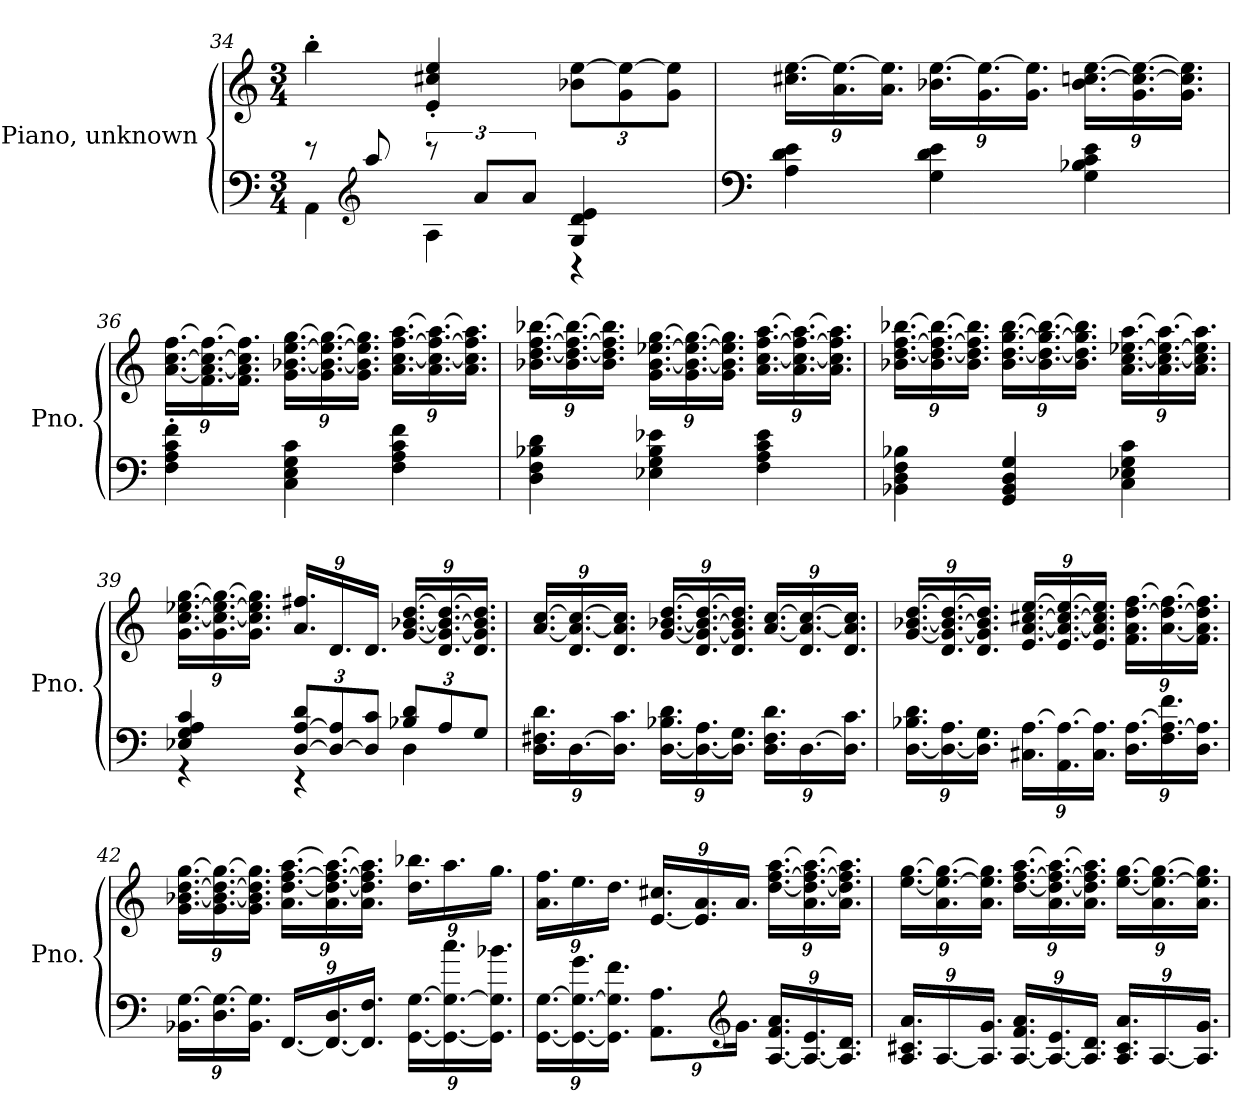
**kern	**kern
*part1	*part1
*staff2	*staff1
*I"Piano, unknown	*
*I'Pno.	*
!!LO:LB:g=z
*clefF4	*clefG2
*k[]	*k[]
*M3/4	*M3/4
=34	=34
*^	*
8r	4AA\	4bb'\
*clefG2	*	*
8aa/	.	.
12r	4A\	4e/' 4cc#X/' 4ee/'
12a/L	.	.
12a/J	.	.
*	*	*Xbrackettup
4G/ 4d/ 4e/	4r	12b-X\ [12ee\L
.	.	12g\ 12ee\_
.	.	12g\ 12ee\]J
*v	*v	*
=35	=35
*clefF4	*
4A\ 4d\ 4e\	18.cc#X\ [18.ee\LL
.	18.a\ 18.ee\_
.	18.a\ 18.ee\]JJ
4G\ 4d\ 4e\	18.b-X\ [18.ee\LL
.	18.g\ 18.ee\_
.	18.g\ 18.ee\]JJ
4G\ 4B-X\ 4c\ 4e\	18.b-\ [18.ccn\ [18.ee\LL
.	18.g\ 18.cc\_ 18.ee\_
.	18.g\ 18.cc\] 18.ee\]JJ
!!LO:LB:g=z
=36	=36
4F\' 4A\' 4c\' 4f\'	[18.a\ [18.cc\ [18.ff\LL
.	18.f\ 18.a\_ 18.cc\_ 18.ff\_
.	18.f\ 18.a\] 18.cc\] 18.ff\]JJ
4C\ 4E\ 4G\ 4c\	18.g\ [18.b-X\ [18.ee\ [18.gg\LL
.	18.g\ 18.b-\_ 18.ee\_ 18.gg\_
.	18.g\ 18.b-\] 18.ee\] 18.gg\]JJ
4F\ 4A\ 4c\ 4f\	18.a\ [18.cc\ [18.ff\ [18.aa\LL
.	18.a\ 18.cc\_ 18.ff\_ 18.aa\_
.	18.a\ 18.cc\] 18.ff\] 18.aa\]JJ
=37	=37
4D\ 4F\ 4B-X\ 4d\	18.b-X\ [18.dd\ [18.ff\ [18.bb-X\LL
.	18.b-\ 18.dd\_ 18.ff\_ 18.bb-\_
.	18.b-\ 18.dd\] 18.ff\] 18.bb-\]JJ
4E-X\ 4G\ 4B-\ 4e-X\	18.g\ [18.b-\ [18.ee-X\ [18.gg\LL
.	18.g\ 18.b-\_ 18.ee-\_ 18.gg\_
.	18.g\ 18.b-\] 18.ee-\] 18.gg\]JJ
4F\ 4A\ 4c\ 4e-\	18.a\ [18.cc\ [18.ff\ [18.aa\LL
.	18.a\ 18.cc\_ 18.ff\_ 18.aa\_
.	18.a\ 18.cc\] 18.ff\] 18.aa\]JJ
!!LO:LB:g=z
=38	=38
4BB-X\ 4D\ 4F\ 4B-X\	18.b-X\ [18.dd\ [18.ff\ [18.bb-X\LL
.	18.b-\ 18.dd\_ 18.ff\_ 18.bb-\_
.	18.b-\ 18.dd\] 18.ff\] 18.bb-\]JJ
4GG/ 4BB-/ 4D/ 4G/	18.b-\ [18.dd\ [18.gg\ [18.bb-\LL
.	18.b-\ 18.dd\_ 18.gg\_ 18.bb-\_
.	18.b-\ 18.dd\] 18.gg\] 18.bb-\]JJ
4C\ 4E-X\ 4G\ 4c\	18.a\ [18.cc\ [18.ee-X\ [18.aa\LL
.	18.a\ 18.cc\_ 18.ee-\_ 18.aa\_
.	18.a\ 18.cc\] 18.ee-\] 18.aa\]JJ
=39	=39
*^	*
4E-X/ 4G/ 4A/ 4c/	4r	18.g\ [18.cc\ [18.ee-X\ [18.gg\LL
.	.	18.g\ 18.cc\_ 18.ee-\_ 18.gg\_
.	.	18.g\ 18.cc\] 18.ee-\] 18.gg\]JJ
*Xbrackettup	*	*
[12D/ [12A/ 12d/L	4r	18.a/ 18.ff#X/LL
12D/_ 12A/]	.	18.d/
12D/] 12c/J	.	18.d/JJ
12B-X/ 12d/L	4D\	[18.g/ [18.b-X/ [18.dd/LL
12A/	.	18.d/ 18.g/_ 18.b-/_ 18.dd/_
12G/J	.	18.d/ 18.g/] 18.b-/] 18.dd/]JJ
*v	*v	*
!!LO:LB:g=z
=40	=40
18.D\ 18.F#X\ 18.d\LL	[18.a/ [18.cc/LL
[18.D\	18.d/ 18.a/_ 18.cc/_
18.D\] 18.c\JJ	18.d/ 18.a/] 18.cc/]JJ
[18.D\ 18.B-X\ 18.d\LL	[18.g/ [18.b-X/ [18.dd/LL
18.D\_ 18.A\	18.d/ 18.g/_ 18.b-/_ 18.dd/_
18.D\] 18.G\JJ	18.d/ 18.g/] 18.b-/] 18.dd/]JJ
18.D\ 18.F#\ 18.d\LL	[18.a/ [18.cc/LL
[18.D\	18.d/ 18.a/_ 18.cc/_
18.D\] 18.c\JJ	18.d/ 18.a/] 18.cc/]JJ
=41	=41
[18.D\ 18.B-X\ 18.d\LL	[18.g/ [18.b-X/ [18.dd/LL
18.D\_ 18.A\	18.d/ 18.g/_ 18.b-/_ 18.dd/_
18.D\] 18.G\JJ	18.d/ 18.g/] 18.b-/] 18.dd/]JJ
18.C#X\ [18.A\LL	18.e/ [18.a/ [18.cc#X/ [18.ee/LL
18.AA\ 18.A\_	18.e/ 18.a/_ 18.cc#/_ 18.ee/_
18.C#\ 18.A\]JJ	18.e/ 18.a/] 18.cc#/] 18.ee/]JJ
18.D\ [18.A\LL	18.f\ 18.a\ [18.dd\ [18.ff\LL
18.F\ 18.A\_ 18.f\	[18.a\ 18.dd\_ 18.ff\_
18.D\ 18.A\]JJ	18.f\ 18.a\] 18.dd\] 18.ff\]JJ
!!LO:PB:g=z
=42	=42
18.BB-X\ [18.G\LL	18.g\ [18.b-X\ [18.dd\ [18.gg\LL
18.D\ 18.G\_	18.g\ 18.b-\_ 18.dd\_ 18.gg\_
18.BB-\ 18.G\]JJ	18.g\ 18.b-\] 18.dd\] 18.gg\]JJ
[18.FF/LL	18.a\ [18.dd\ [18.ff\ [18.aa\LL
18.FF/_ 18.D/	18.a\ 18.dd\_ 18.ff\_ 18.aa\_
18.FF/] 18.F/JJ	18.a\ 18.dd\] 18.ff\] 18.aa\]JJ
[18.GG\ [18.G\LL	18.dd\ 18.bb-X\LL
18.GG\_ 18.G\_ 18.cc\	18.aa\
18.GG\] 18.G\] 18.b-X\JJ	18.gg\JJ
=43	=43
[18.GG\ [18.G\LL	18.a\ 18.ff\LL
18.GG\_ 18.G\_ 18.g\	18.ee\
18.GG\] 18.G\] 18.f\JJ	18.dd\JJ
9.AA\ 9.A\L	[18.e/ 18.cc#X/LL
.	18.e/] 18.a/
*clefG2	*
18.g\Jk	18.a/JJ
[18.A/ 18.f/ 18.a/LL	[18.dd\ [18.ff\ [18.aa\LL
18.A/_ 18.e/	18.a\ 18.dd\_ 18.ff\_ 18.aa\_
18.A/] 18.d/JJ	18.a\ 18.dd\] 18.ff\] 18.aa\]JJ
!!LO:LB:g=z
=44	=44
18.A/ 18.c#X/ 18.a/LL	[18.ee\ [18.gg\LL
[18.A/	18.a\ 18.ee\_ 18.gg\_
18.A/] 18.g/JJ	18.a\ 18.ee\] 18.gg\]JJ
[18.A/ 18.f/ 18.a/LL	[18.dd\ [18.ff\ [18.aa\LL
18.A/_ 18.e/	18.a\ 18.dd\_ 18.ff\_ 18.aa\_
18.A/] 18.d/JJ	18.a\ 18.dd\] 18.ff\] 18.aa\]JJ
18.A/ 18.c#/ 18.a/LL	[18.ee\ [18.gg\LL
[18.A/	18.a\ 18.ee\_ 18.gg\_
18.A/] 18.g/JJ	18.a\ 18.ee\] 18.gg\]JJ
=	=
*-	*-
